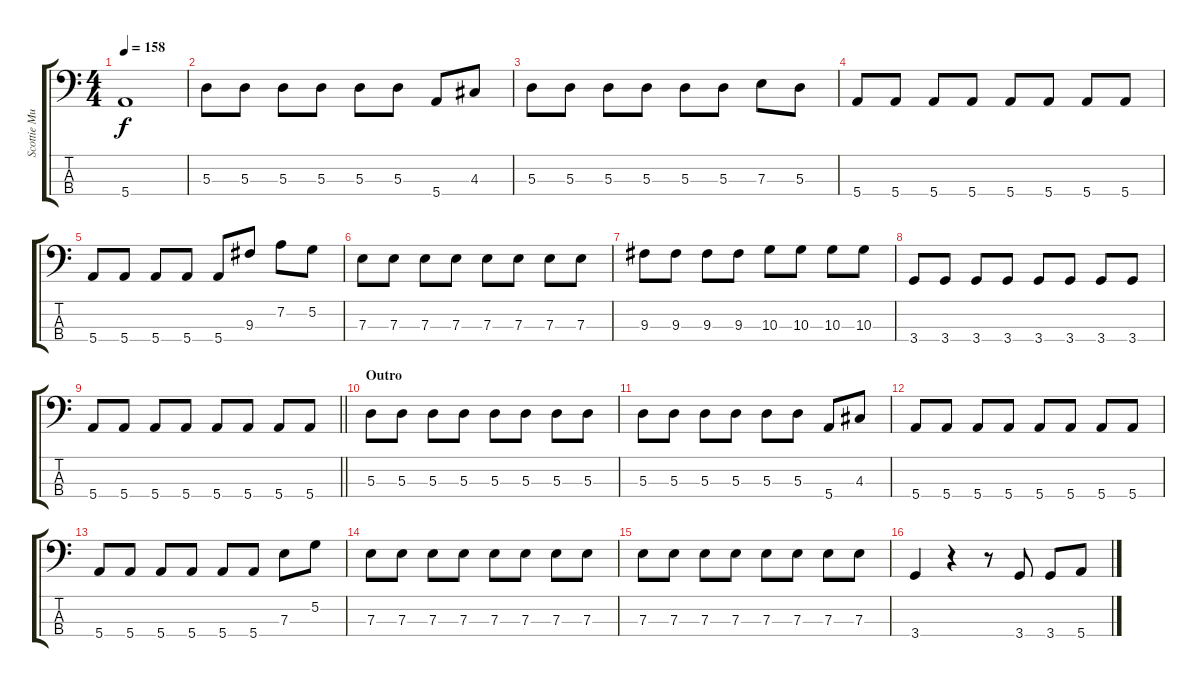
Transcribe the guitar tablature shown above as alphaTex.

\track ("Scottie Murphy - Bass" "Scottie Mu") {instrument electricbasspick}
\staff {score tabs}
\tuning (G2 D2 A1 E1) {hide}
\ts (4 4)
\tempo 158
\clef f4
\ks c
5.4.1{dy f} |
5.3.8 5.3.8 5.3.8 5.3.8 5.3.8 5.3.8 5.4.8 4.3.8 |
5.3.8 5.3.8 5.3.8 5.3.8 5.3.8 5.3.8 7.3.8 5.3.8 |
5.4.8 5.4.8 5.4.8 5.4.8 5.4.8 5.4.8 5.4.8 5.4.8 |
5.4.8 5.4.8 5.4.8 5.4.8 5.4.8 9.3.8 7.2.8 5.2.8 |
7.3.8 7.3.8 7.3.8 7.3.8 7.3.8 7.3.8 7.3.8 7.3.8 |
9.3.8 9.3.8 9.3.8 9.3.8 10.3.8 10.3.8 10.3.8 10.3.8 |
3.4.8 3.4.8 3.4.8 3.4.8 3.4.8 3.4.8 3.4.8 3.4.8 |
\barLineRight lightlight
5.4.8 5.4.8 5.4.8 5.4.8 5.4.8 5.4.8 5.4.8 5.4.8 |
\section ("" "Outro")
5.3.8 5.3.8 5.3.8 5.3.8 5.3.8 5.3.8 5.3.8 5.3.8 |
5.3.8 5.3.8 5.3.8 5.3.8 5.3.8 5.3.8 5.4.8 4.3.8 |
5.4.8 5.4.8 5.4.8 5.4.8 5.4.8 5.4.8 5.4.8 5.4.8 |
5.4.8 5.4.8 5.4.8 5.4.8 5.4.8 5.4.8 7.3.8 5.2.8 |
7.3.8 7.3.8 7.3.8 7.3.8 7.3.8 7.3.8 7.3.8 7.3.8 |
7.3.8 7.3.8 7.3.8 7.3.8 7.3.8 7.3.8 7.3.8 7.3.8 |
3.4.4 r.4 r.8 3.4.8 3.4.8 5.4.8
